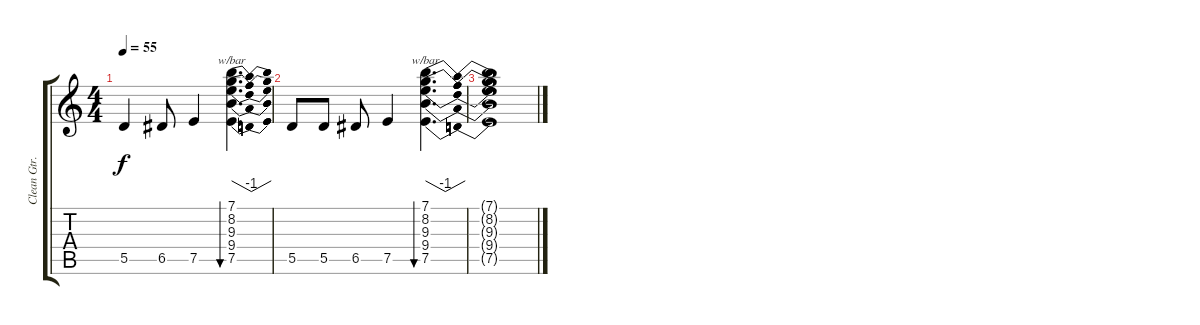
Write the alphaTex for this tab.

\track ("Clean Gtr." "Clean Gtr.") {instrument electricguitarclean}
\staff {score tabs}
\tuning (E4 B3 G3 D3 A2 E2) {hide}
\ts (4 4)
\tempo 55
\clef g2
\ks c
5.5.4{dy f} 6.5.8 7.5.4 (7.1 8.2 9.3 9.4 7.5).4{d tbe (dip default 0 0 30 -4 60 0) bu 240} |
5.5.8 5.5.8 6.5.8 7.5.4 (7.1 8.2 9.3 9.4 7.5).4{d tbe (dip default 0 0 30 -4 60 0) bu 240} |
(7.1{t} 8.2{t} 9.3{t} 9.4{t} 7.5{t}).1
